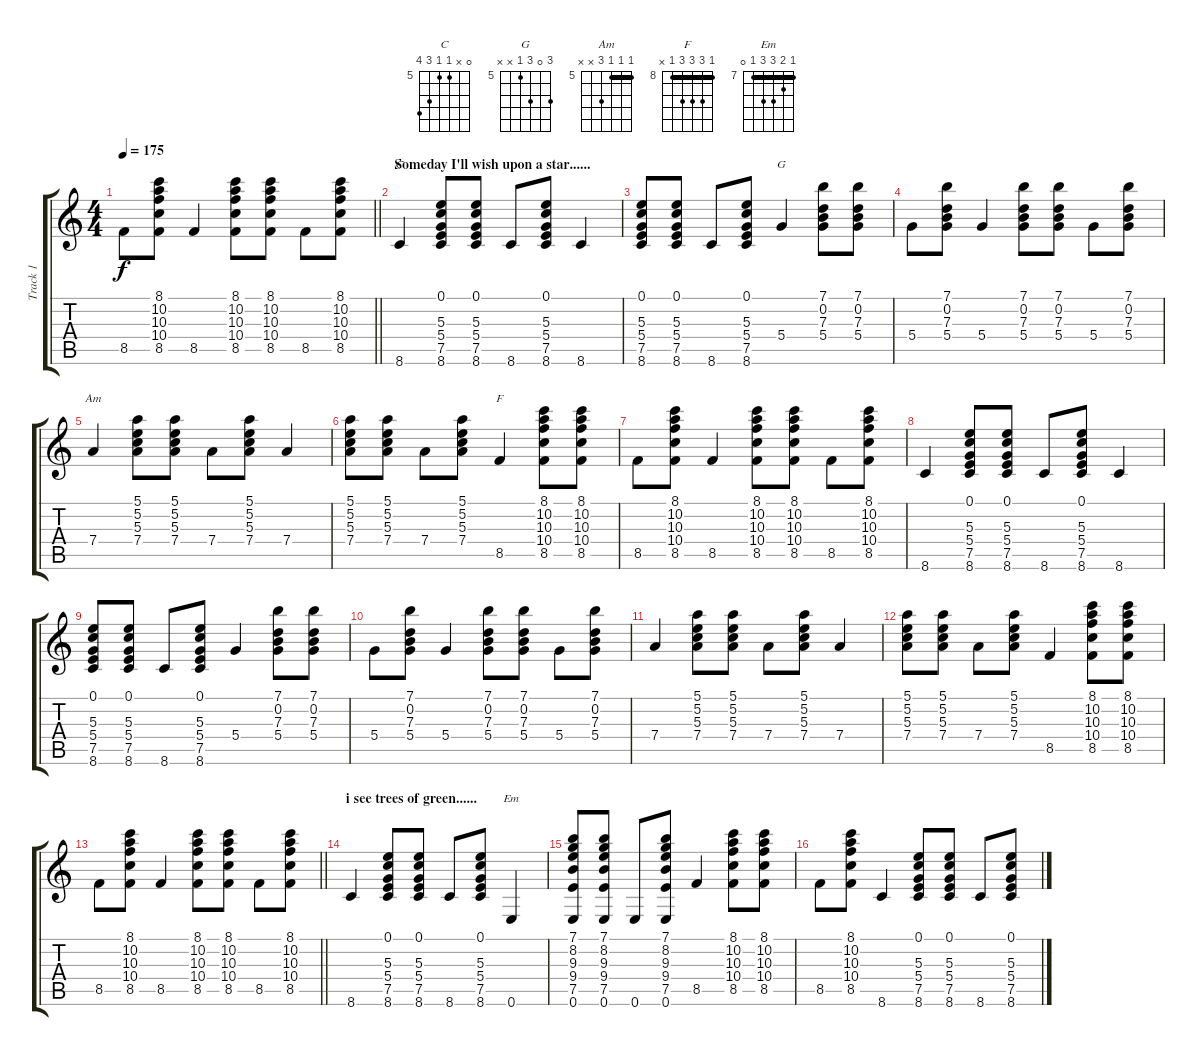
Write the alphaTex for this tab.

\track ("Track 1" "Track 1") {instrument acousticguitarnylon}
\staff {score tabs}
\tuning (E4 B3 G3 D3 A2 E2) {hide}
\chord ("C" 0 x 5 5 7 8) {firstfret 5}
\chord ("G" 7 0 7 5 x x) {firstfret 5}
\chord ("Am" 5 5 5 7 x x) {firstfret 5 barre 5}
\chord ("F" 8 10 10 10 8 x) {firstfret 8 barre 8}
\chord ("Em" 7 8 9 9 7 0) {firstfret 7 barre 7}
\ts (4 4)
\tempo 175
\clef g2
\barLineRight lightlight
\ks c
8.5.8{dy f} (8.1 10.2 10.3 10.4 8.5).8 8.5.4 (8.1 10.2 10.3 10.4 8.5).8 (8.1 10.2 10.3 10.4 8.5).8 8.5.8 (8.1 10.2 10.3 10.4 8.5).8 |
\section ("" "Someday I'll wish upon a star......")
8.6.4{ch "C"} (0.1 5.3 5.4 7.5 8.6).8 (0.1 5.3 5.4 7.5 8.6).8 8.6.8 (0.1 5.3 5.4 7.5 8.6).8 8.6.4 |
(0.1 5.3 5.4 7.5 8.6).8 (0.1 5.3 5.4 7.5 8.6).8 8.6.8 (0.1 5.3 5.4 7.5 8.6).8 5.4.4{ch "G"} (7.1 0.2 7.3 5.4).8 (7.1 0.2 7.3 5.4).8 |
5.4.8 (7.1 0.2 7.3 5.4).8 5.4.4 (7.1 0.2 7.3 5.4).8 (7.1 0.2 7.3 5.4).8 5.4.8 (7.1 0.2 7.3 5.4).8 |
7.4.4{ch "Am"} (5.1 5.2 5.3 7.4).8 (5.1 5.2 5.3 7.4).8 7.4.8 (5.1 5.2 5.3 7.4).8 7.4.4 |
(5.1 5.2 5.3 7.4).8 (5.1 5.2 5.3 7.4).8 7.4.8 (5.1 5.2 5.3 7.4).8 8.5.4{ch "F"} (8.1 10.2 10.3 10.4 8.5).8 (8.1 10.2 10.3 10.4 8.5).8 |
8.5.8 (8.1 10.2 10.3 10.4 8.5).8 8.5.4 (8.1 10.2 10.3 10.4 8.5).8 (8.1 10.2 10.3 10.4 8.5).8 8.5.8 (8.1 10.2 10.3 10.4 8.5).8 |
8.6.4 (0.1 5.3 5.4 7.5 8.6).8 (0.1 5.3 5.4 7.5 8.6).8 8.6.8 (0.1 5.3 5.4 7.5 8.6).8 8.6.4 |
(0.1 5.3 5.4 7.5 8.6).8 (0.1 5.3 5.4 7.5 8.6).8 8.6.8 (0.1 5.3 5.4 7.5 8.6).8 5.4.4 (7.1 0.2 7.3 5.4).8 (7.1 0.2 7.3 5.4).8 |
5.4.8 (7.1 0.2 7.3 5.4).8 5.4.4 (7.1 0.2 7.3 5.4).8 (7.1 0.2 7.3 5.4).8 5.4.8 (7.1 0.2 7.3 5.4).8 |
7.4.4 (5.1 5.2 5.3 7.4).8 (5.1 5.2 5.3 7.4).8 7.4.8 (5.1 5.2 5.3 7.4).8 7.4.4 |
(5.1 5.2 5.3 7.4).8 (5.1 5.2 5.3 7.4).8 7.4.8 (5.1 5.2 5.3 7.4).8 8.5.4 (8.1 10.2 10.3 10.4 8.5).8 (8.1 10.2 10.3 10.4 8.5).8 |
\barLineRight lightlight
8.5.8 (8.1 10.2 10.3 10.4 8.5).8 8.5.4 (8.1 10.2 10.3 10.4 8.5).8 (8.1 10.2 10.3 10.4 8.5).8 8.5.8 (8.1 10.2 10.3 10.4 8.5).8 |
\section ("" "i see trees of green......")
8.6.4 (0.1 5.3 5.4 7.5 8.6).8 (0.1 5.3 5.4 7.5 8.6).8 8.6.8 (0.1 5.3 5.4 7.5 8.6).8 0.6.4{ch "Em"} |
(7.1 8.2 9.3 9.4 7.5 0.6).8 (7.1 8.2 9.3 9.4 7.5 0.6).8 0.6.8 (7.1 8.2 9.3 9.4 7.5 0.6).8 8.5.4 (8.1 10.2 10.3 10.4 8.5).8 (8.1 10.2 10.3 10.4 8.5).8 |
8.5.8 (8.1 10.2 10.3 10.4 8.5).8 8.6.4 (0.1 5.3 5.4 7.5 8.6).8 (0.1 5.3 5.4 7.5 8.6).8 8.6.8 (0.1 5.3 5.4 7.5 8.6).8
